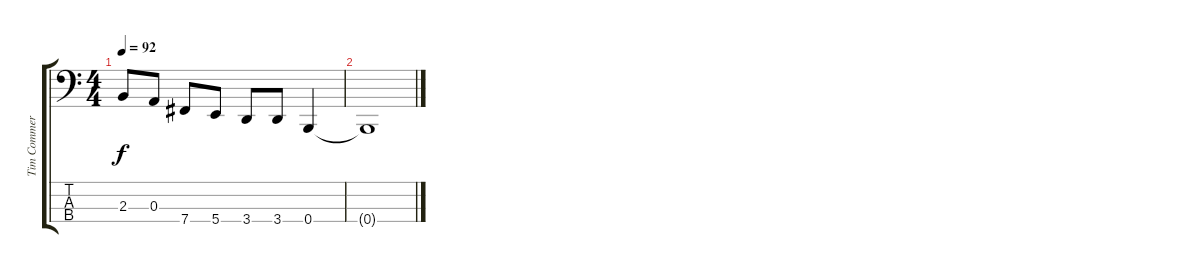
\track ("Tim Commerford (Bass)" "Tim Commer") {instrument electricbasspick}
\staff {score tabs}
\tuning (G2 D2 A1 B0) {hide}
\ts (4 4)
\tempo 92
\clef f4
\ks c
2.3.8{dy f} 0.3.8 7.4.8 5.4.8 3.4.8 3.4.8 0.4.4 |
0.4{t}.1
